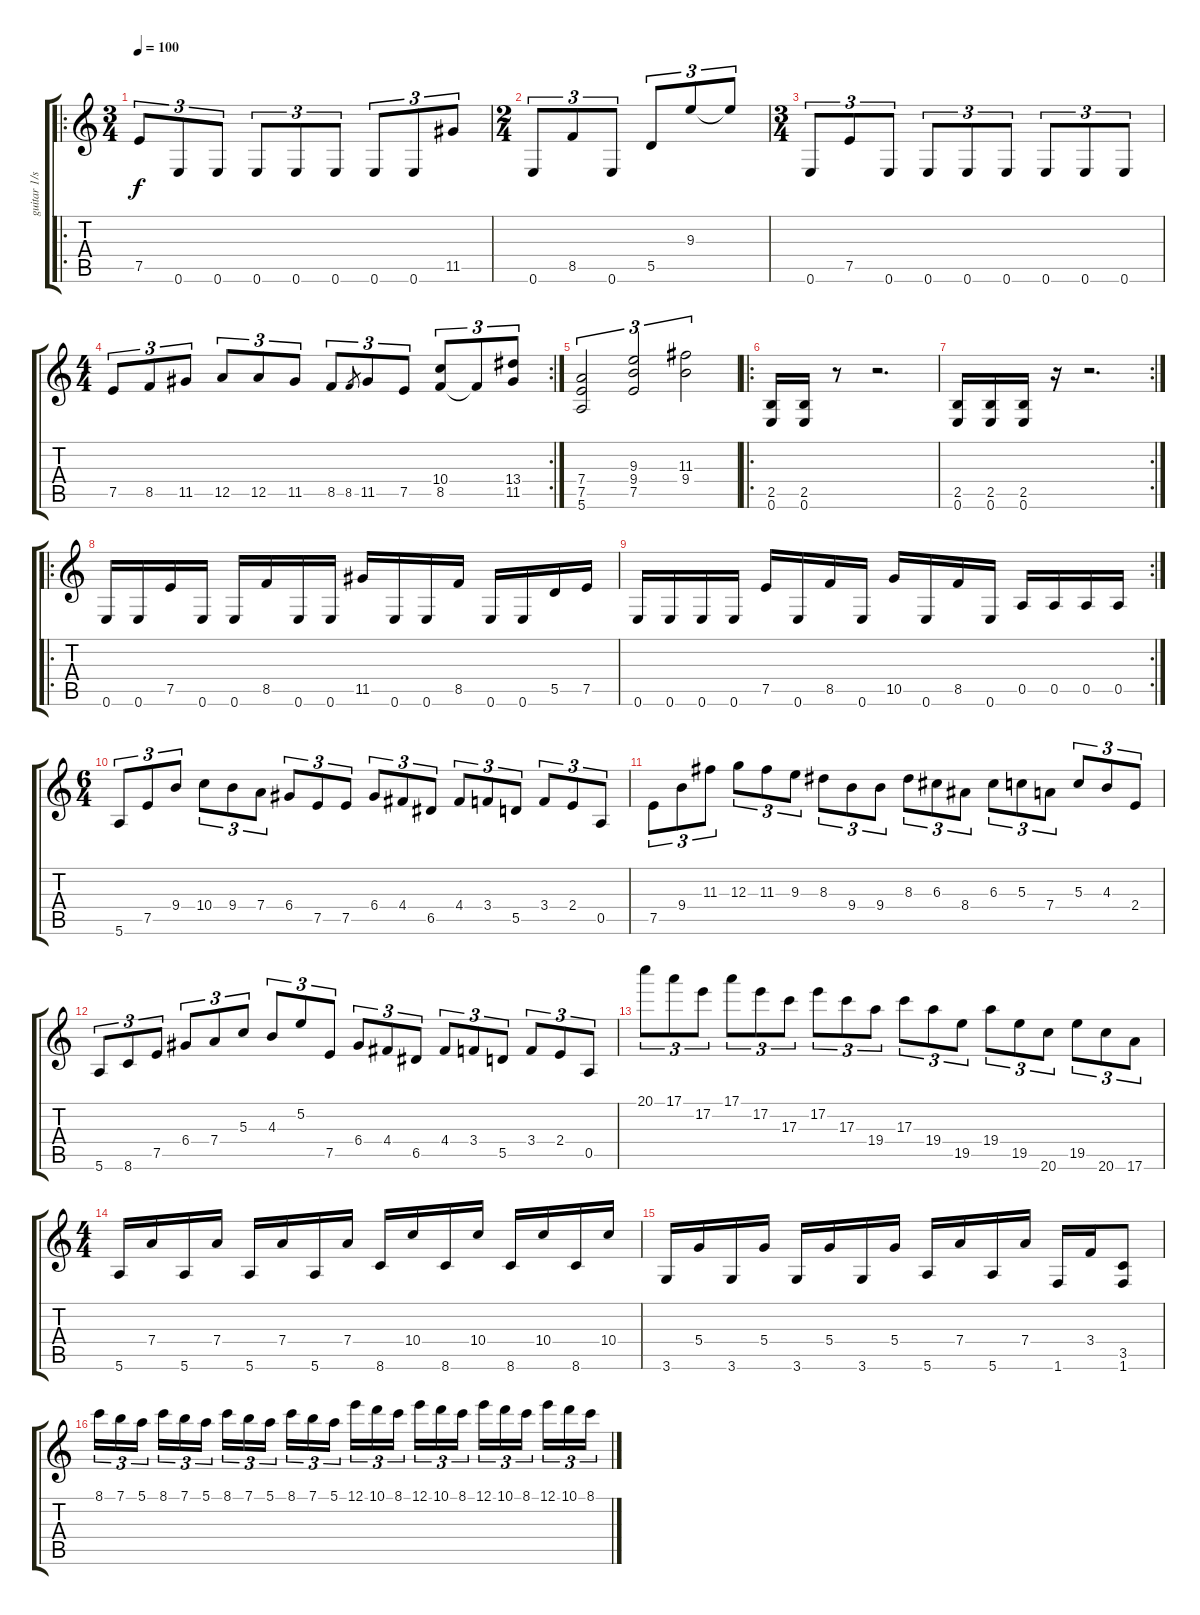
\track ("guitar 1/solo" "guitar 1/s") {instrument distortionguitar}
\staff {score tabs}
\tuning (E4 B3 G3 D3 A2 E2) {hide}
\ro
\ts (3 4)
\tempo 100
\clef g2
\ks c
7.5.8{tu (3 2) dy f} 0.6.8{tu (3 2)} 0.6.8{tu (3 2)} 0.6.8{tu (3 2)} 0.6.8{tu (3 2)} 0.6.8{tu (3 2)} 0.6.8{tu (3 2)} 0.6.8{tu (3 2)} 11.5.8{tu (3 2)} |
\ts (2 4)
0.6.8{tu (3 2)} 8.5.8{tu (3 2)} 0.6.8{tu (3 2)} 5.5.8{tu (3 2)} 9.3.8{tu (3 2)} 9.3{t}.8{tu (3 2)} |
\ts (3 4)
0.6.8{tu (3 2)} 7.5.8{tu (3 2)} 0.6.8{tu (3 2)} 0.6.8{tu (3 2)} 0.6.8{tu (3 2)} 0.6.8{tu (3 2)} 0.6.8{tu (3 2)} 0.6.8{tu (3 2)} 0.6.8{tu (3 2)} |
\rc 2
\ts (4 4)
7.5.8{tu (3 2)} 8.5.8{tu (3 2)} 11.5.8{tu (3 2)} 12.5.8{tu (3 2)} 12.5.8{tu (3 2)} 11.5.8{tu (3 2)} 8.5.8{tu (3 2)} 8.5.8{gr} 11.5.8{tu (3 2)} 7.5.8{tu (3 2)} (10.4 8.5).8{tu (3 2)} 8.5{t}.8{tu (3 2)} (13.4 11.5).8{tu (3 2)} |
(7.4 7.5 5.6).2{tu (3 2)} (9.3 9.4 7.5).2{tu (3 2)} (11.3 9.4).2{tu (3 2)} |
\ro
(2.5 0.6).16 (2.5 0.6).16 r.8 r.2{d} |
\rc 2
(2.5 0.6).16 (2.5 0.6).16 (2.5 0.6).16 r.16 r.2{d} |
\ro
0.6.16 0.6.16 7.5.16 0.6.16 0.6.16 8.5.16 0.6.16 0.6.16 11.5.16 0.6.16 0.6.16 8.5.16 0.6.16 0.6.16 5.5.16 7.5.16 |
\rc 2
0.6.16 0.6.16 0.6.16 0.6.16 7.5.16 0.6.16 8.5.16 0.6.16 10.5.16 0.6.16 8.5.16 0.6.16 0.5.16 0.5.16 0.5.16 0.5.16 |
\ts (6 4)
5.6.8{tu (3 2)} 7.5.8{tu (3 2)} 9.4.8{tu (3 2)} 10.4.8{tu (3 2)} 9.4.8{tu (3 2)} 7.4.8{tu (3 2)} 6.4.8{tu (3 2)} 7.5.8{tu (3 2)} 7.5.8{tu (3 2)} 6.4.8{tu (3 2)} 4.4.8{tu (3 2)} 6.5.8{tu (3 2)} 4.4.8{tu (3 2)} 3.4.8{tu (3 2)} 5.5.8{tu (3 2)} 3.4.8{tu (3 2)} 2.4.8{tu (3 2)} 0.5.8{tu (3 2)} |
7.5.8{tu (3 2)} 9.4.8{tu (3 2)} 11.3.8{tu (3 2)} 12.3.8{tu (3 2)} 11.3.8{tu (3 2)} 9.3.8{tu (3 2)} 8.3.8{tu (3 2)} 9.4.8{tu (3 2)} 9.4.8{tu (3 2)} 8.3.8{tu (3 2)} 6.3.8{tu (3 2)} 8.4.8{tu (3 2)} 6.3.8{tu (3 2)} 5.3.8{tu (3 2)} 7.4.8{tu (3 2)} 5.3.8{tu (3 2)} 4.3.8{tu (3 2)} 2.4.8{tu (3 2)} |
5.6.8{tu (3 2)} 8.6.8{tu (3 2)} 7.5.8{tu (3 2)} 6.4.8{tu (3 2)} 7.4.8{tu (3 2)} 5.3.8{tu (3 2)} 4.3.8{tu (3 2)} 5.2.8{tu (3 2)} 7.5.8{tu (3 2)} 6.4.8{tu (3 2)} 4.4.8{tu (3 2)} 6.5.8{tu (3 2)} 4.4.8{tu (3 2)} 3.4.8{tu (3 2)} 5.5.8{tu (3 2)} 3.4.8{tu (3 2)} 2.4.8{tu (3 2)} 0.5.8{tu (3 2)} |
20.1.8{tu (3 2)} 17.1.8{tu (3 2)} 17.2.8{tu (3 2)} 17.1.8{tu (3 2)} 17.2.8{tu (3 2)} 17.3.8{tu (3 2)} 17.2.8{tu (3 2)} 17.3.8{tu (3 2)} 19.4.8{tu (3 2)} 17.3.8{tu (3 2)} 19.4.8{tu (3 2)} 19.5.8{tu (3 2)} 19.4.8{tu (3 2)} 19.5.8{tu (3 2)} 20.6.8{tu (3 2)} 19.5.8{tu (3 2)} 20.6.8{tu (3 2)} 17.6.8{tu (3 2)} |
\ts (4 4)
5.6.16 7.4.16 5.6.16 7.4.16 5.6.16 7.4.16 5.6.16 7.4.16 8.6.16 10.4.16 8.6.16 10.4.16 8.6.16 10.4.16 8.6.16 10.4.16 |
3.6.16 5.4.16 3.6.16 5.4.16 3.6.16 5.4.16 3.6.16 5.4.16 5.6.16 7.4.16 5.6.16 7.4.16 1.6.16 3.4.16 (3.5 1.6).8 |
8.1.16{tu (3 2) instrument overdrivenguitar} 7.1.16{tu (3 2)} 5.1.16{tu (3 2)} 8.1.16{tu (3 2)} 7.1.16{tu (3 2)} 5.1.16{tu (3 2)} 8.1.16{tu (3 2)} 7.1.16{tu (3 2)} 5.1.16{tu (3 2)} 8.1.16{tu (3 2)} 7.1.16{tu (3 2)} 5.1.16{tu (3 2)} 12.1.16{tu (3 2)} 10.1.16{tu (3 2)} 8.1.16{tu (3 2)} 12.1.16{tu (3 2)} 10.1.16{tu (3 2)} 8.1.16{tu (3 2)} 12.1.16{tu (3 2)} 10.1.16{tu (3 2)} 8.1.16{tu (3 2)} 12.1.16{tu (3 2)} 10.1.16{tu (3 2)} 8.1.16{tu (3 2)}
